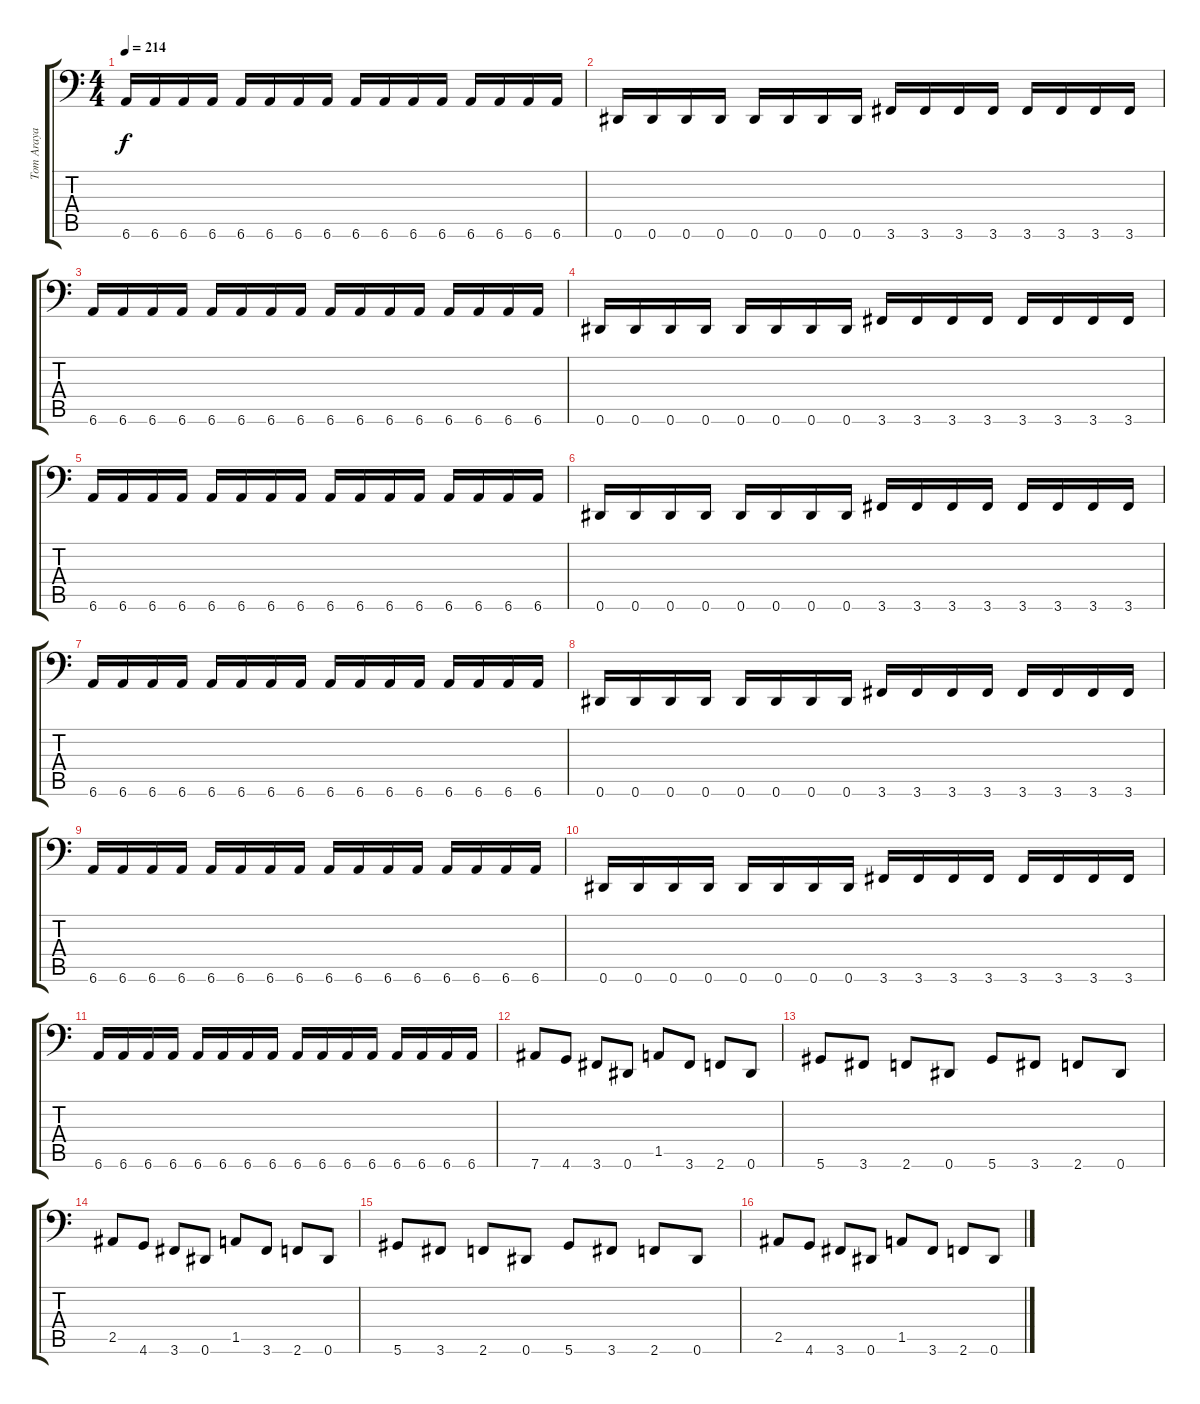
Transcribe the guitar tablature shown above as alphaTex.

\track ("Tom Araya" "Tom Araya") {instrument electricbasspick}
\staff {score tabs}
\tuning (Eb3 Bb2 Gb2 Db2 Ab1 Eb1) {hide}
\ts (4 4)
\tempo 214
\clef f4
\ks c
6.6.16{dy f} 6.6.16 6.6.16 6.6.16 6.6.16 6.6.16 6.6.16 6.6.16 6.6.16 6.6.16 6.6.16 6.6.16 6.6.16 6.6.16 6.6.16 6.6.16 |
0.6.16 0.6.16 0.6.16 0.6.16 0.6.16 0.6.16 0.6.16 0.6.16 3.6.16 3.6.16 3.6.16 3.6.16 3.6.16 3.6.16 3.6.16 3.6.16 |
6.6.16 6.6.16 6.6.16 6.6.16 6.6.16 6.6.16 6.6.16 6.6.16 6.6.16 6.6.16 6.6.16 6.6.16 6.6.16 6.6.16 6.6.16 6.6.16 |
0.6.16 0.6.16 0.6.16 0.6.16 0.6.16 0.6.16 0.6.16 0.6.16 3.6.16 3.6.16 3.6.16 3.6.16 3.6.16 3.6.16 3.6.16 3.6.16 |
6.6.16 6.6.16 6.6.16 6.6.16 6.6.16 6.6.16 6.6.16 6.6.16 6.6.16 6.6.16 6.6.16 6.6.16 6.6.16 6.6.16 6.6.16 6.6.16 |
0.6.16 0.6.16 0.6.16 0.6.16 0.6.16 0.6.16 0.6.16 0.6.16 3.6.16 3.6.16 3.6.16 3.6.16 3.6.16 3.6.16 3.6.16 3.6.16 |
6.6.16 6.6.16 6.6.16 6.6.16 6.6.16 6.6.16 6.6.16 6.6.16 6.6.16 6.6.16 6.6.16 6.6.16 6.6.16 6.6.16 6.6.16 6.6.16 |
0.6.16 0.6.16 0.6.16 0.6.16 0.6.16 0.6.16 0.6.16 0.6.16 3.6.16 3.6.16 3.6.16 3.6.16 3.6.16 3.6.16 3.6.16 3.6.16 |
6.6.16 6.6.16 6.6.16 6.6.16 6.6.16 6.6.16 6.6.16 6.6.16 6.6.16 6.6.16 6.6.16 6.6.16 6.6.16 6.6.16 6.6.16 6.6.16 |
0.6.16 0.6.16 0.6.16 0.6.16 0.6.16 0.6.16 0.6.16 0.6.16 3.6.16 3.6.16 3.6.16 3.6.16 3.6.16 3.6.16 3.6.16 3.6.16 |
6.6.16 6.6.16 6.6.16 6.6.16 6.6.16 6.6.16 6.6.16 6.6.16 6.6.16 6.6.16 6.6.16 6.6.16 6.6.16 6.6.16 6.6.16 6.6.16 |
7.6.8 4.6.8 3.6.8 0.6.8 1.5.8 3.6.8 2.6.8 0.6.8 |
5.6.8 3.6.8 2.6.8 0.6.8 5.6.8 3.6.8 2.6.8 0.6.8 |
2.5.8 4.6.8 3.6.8 0.6.8 1.5.8 3.6.8 2.6.8 0.6.8 |
5.6.8 3.6.8 2.6.8 0.6.8 5.6.8 3.6.8 2.6.8 0.6.8 |
2.5.8 4.6.8 3.6.8 0.6.8 1.5.8 3.6.8 2.6.8 0.6.8
